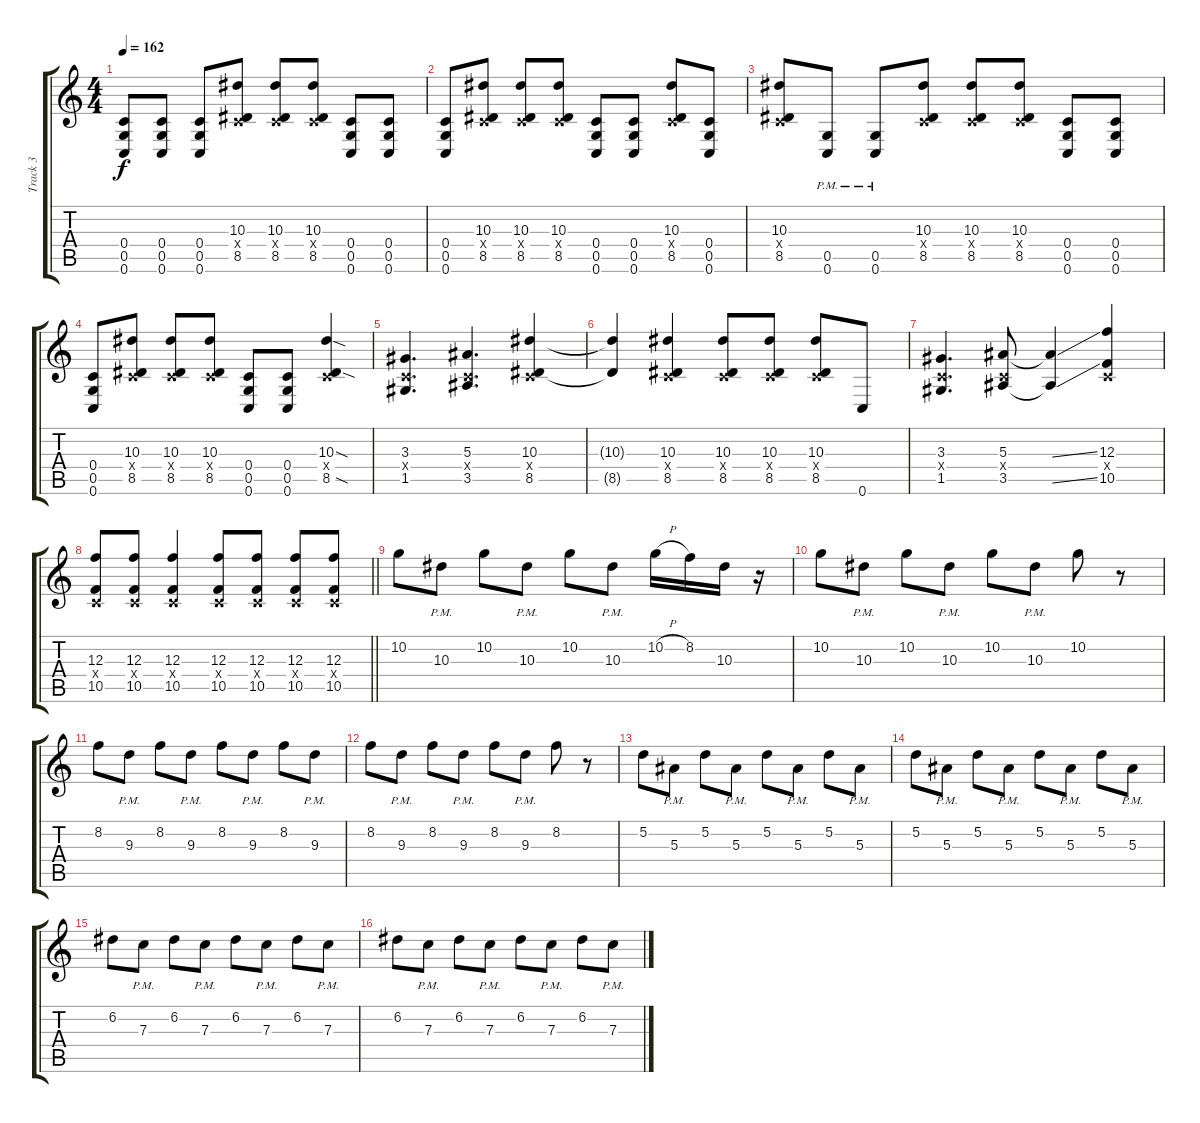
\track ("Track 3" "Track 3") {instrument distortionguitar}
\staff {score tabs}
\tuning (D4 A3 F3 C3 G2 C2) {hide}
\ts (4 4)
\tempo 162
\clef g2
\ks c
(0.4 0.5 0.6).8{dy f} (0.4 0.5 0.6).8 (0.4 0.5 0.6).8 (10.3 0.4{x} 8.5).8 (10.3 0.4{x} 8.5).8 (10.3 0.4{x} 8.5).8 (0.4 0.5 0.6).8 (0.4 0.5 0.6).8 |
(0.4 0.5 0.6).8 (10.3 0.4{x} 8.5).8 (10.3 0.4{x} 8.5).8 (10.3 0.4{x} 8.5).8 (0.4 0.5 0.6).8 (0.4 0.5 0.6).8 (10.3 0.4{x} 8.5).8 (0.4 0.5 0.6).8 |
(10.3 0.4{x} 8.5).8 (0.5{pm} 0.6{pm}).8 (0.5{pm} 0.6{pm}).8 (10.3 0.4{x} 8.5).8 (10.3 0.4{x} 8.5).8 (10.3 0.4{x} 8.5).8 (0.4 0.5 0.6).8 (0.4 0.5 0.6).8 |
(0.4 0.5 0.6).8 (10.3 0.4{x} 8.5).8 (10.3 0.4{x} 8.5).8 (10.3 0.4{x} 8.5).8 (0.4 0.5 0.6).8 (0.4 0.5 0.6).8 (10.3{sod} 0.4{x} 8.5{sod}).4 |
(3.3 0.4{x} 1.5).4{d} (5.3 0.4{x} 3.5).4{d} (10.3 0.4{x} 8.5).4 |
(10.3{t} 8.5{t}).4 (10.3 0.4{x} 8.5).4 (10.3 0.4{x} 8.5).8 (10.3 0.4{x} 8.5).8 (10.3 0.4{x} 8.5).8 0.6.8 |
(3.3 0.4{x} 1.5).4{d} (5.3 0.4{x} 3.5).8 (5.3{ss t} 3.5{ss t}).4 (12.3 0.4{x} 10.5).4 |
\barLineRight lightlight
(12.3 0.4{x} 10.5).8 (12.3 0.4{x} 10.5).8 (12.3 0.4{x} 10.5).4 (12.3 0.4{x} 10.5).8 (12.3 0.4{x} 10.5).8 (12.3 0.4{x} 10.5).8 (12.3 0.4{x} 10.5).8 |
10.2.8 10.3{pm}.8 10.2.8 10.3{pm}.8 10.2.8 10.3{pm}.8 10.2{h}.16 8.2.16 10.3.16 r.16 |
10.2.8 10.3{pm}.8 10.2.8 10.3{pm}.8 10.2.8 10.3{pm}.8 10.2.8 r.8 |
8.2.8 9.3{pm}.8 8.2.8 9.3{pm}.8 8.2.8 9.3{pm}.8 8.2.8 9.3{pm}.8 |
8.2.8 9.3{pm}.8 8.2.8 9.3{pm}.8 8.2.8 9.3{pm}.8 8.2.8 r.8 |
5.2.8 5.3{pm}.8 5.2.8 5.3{pm}.8 5.2.8 5.3{pm}.8 5.2.8 5.3{pm}.8 |
5.2.8 5.3{pm}.8 5.2.8 5.3{pm}.8 5.2.8 5.3{pm}.8 5.2.8 5.3{pm}.8 |
6.2.8 7.3{pm}.8 6.2.8 7.3{pm}.8 6.2.8 7.3{pm}.8 6.2.8 7.3{pm}.8 |
6.2.8 7.3{pm}.8 6.2.8 7.3{pm}.8 6.2.8 7.3{pm}.8 6.2.8 7.3{pm}.8
